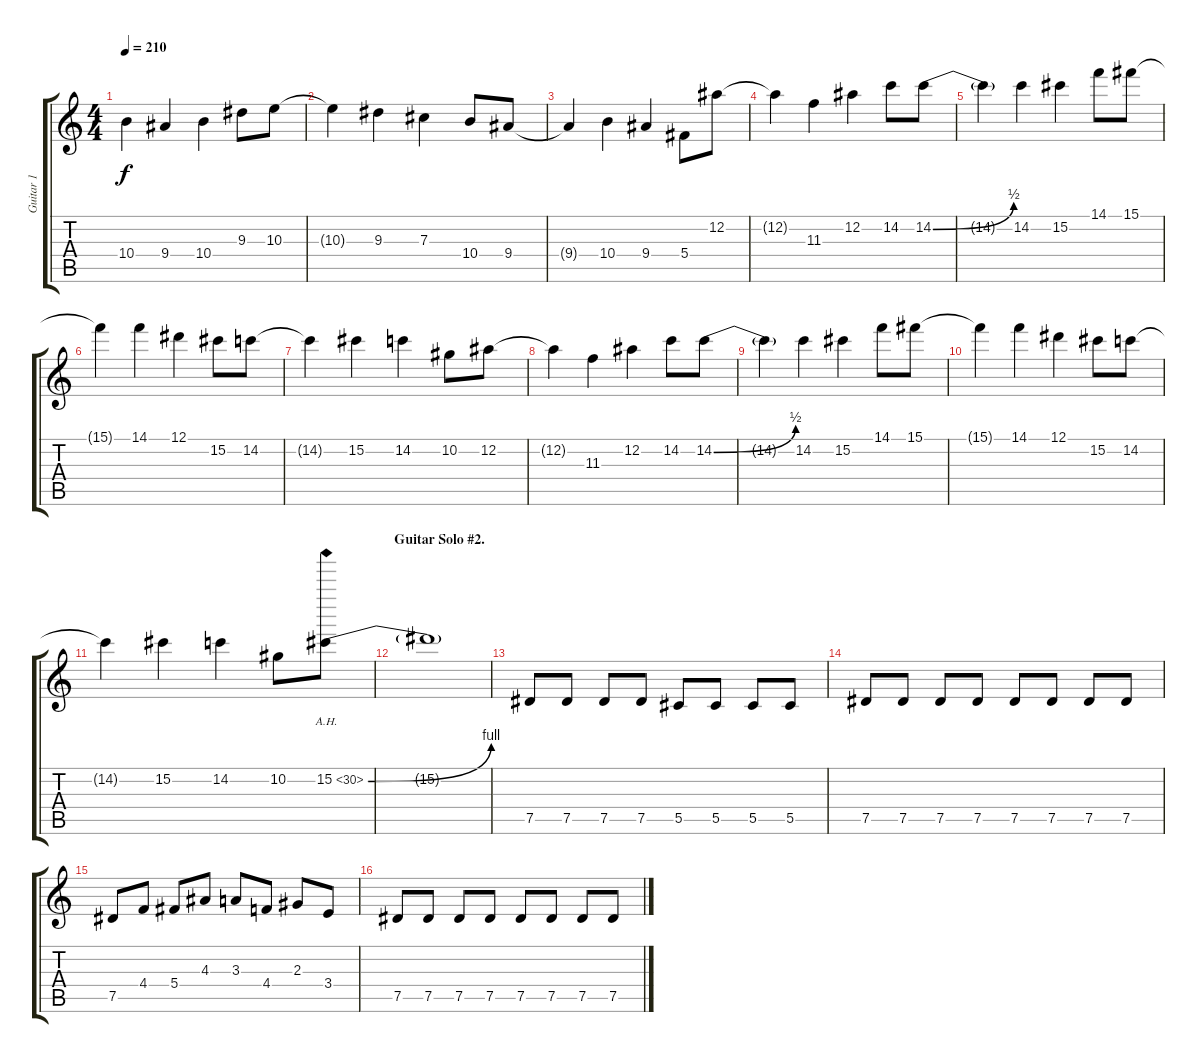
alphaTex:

\track ("Guitar 1" "Guitar 1") {instrument distortionguitar}
\staff {score tabs}
\tuning (Eb4 Bb3 Gb3 Db3 Ab2 Eb2) {hide}
\ts (4 4)
\tempo 210
\clef g2
\ks c
10.4{t}.4{dy f} 9.4.4 10.4.4 9.3.8 10.3.8 |
10.3{t}.4 9.3.4 7.3.4 10.4.8 9.4.8 |
9.4{t}.4 10.4.4 9.4.4 5.4.8 12.2.8 |
12.2{t}.4 11.3.4 12.2.4 14.2.8 14.2{be (bend 0 0 60 2)}.8 |
14.2{t}.4 14.2.4 15.2.4 14.1.8 15.1.8 |
15.1{t}.4 14.1.4 12.1.4 15.2.8 14.2.8 |
14.2{t}.4 15.2.4 14.2.4 10.2.8 12.2.8 |
12.2{t}.4 11.3.4 12.2.4 14.2.8 14.2{be (bend 0 0 60 2)}.8 |
14.2{t}.4 14.2.4 15.2.4 14.1.8 15.1.8 |
15.1{t}.4 14.1.4 12.1.4 15.2.8 14.2.8 |
14.2{t}.4 15.2.4 14.2.4 10.2.8 15.2{be (bend 0 0 60 4) ah 15}.8 |
\section ("" "Guitar Solo #2.")
15.2{t}.1 |
7.5.8 7.5.8 7.5.8 7.5.8 5.5.8 5.5.8 5.5.8 5.5.8 |
7.5.8 7.5.8 7.5.8 7.5.8 7.5.8 7.5.8 7.5.8 7.5.8 |
7.5.8 4.4.8 5.4.8 4.3.8 3.3.8 4.4.8 2.3.8 3.4.8 |
7.5.8 7.5.8 7.5.8 7.5.8 7.5.8 7.5.8 7.5.8 7.5.8
